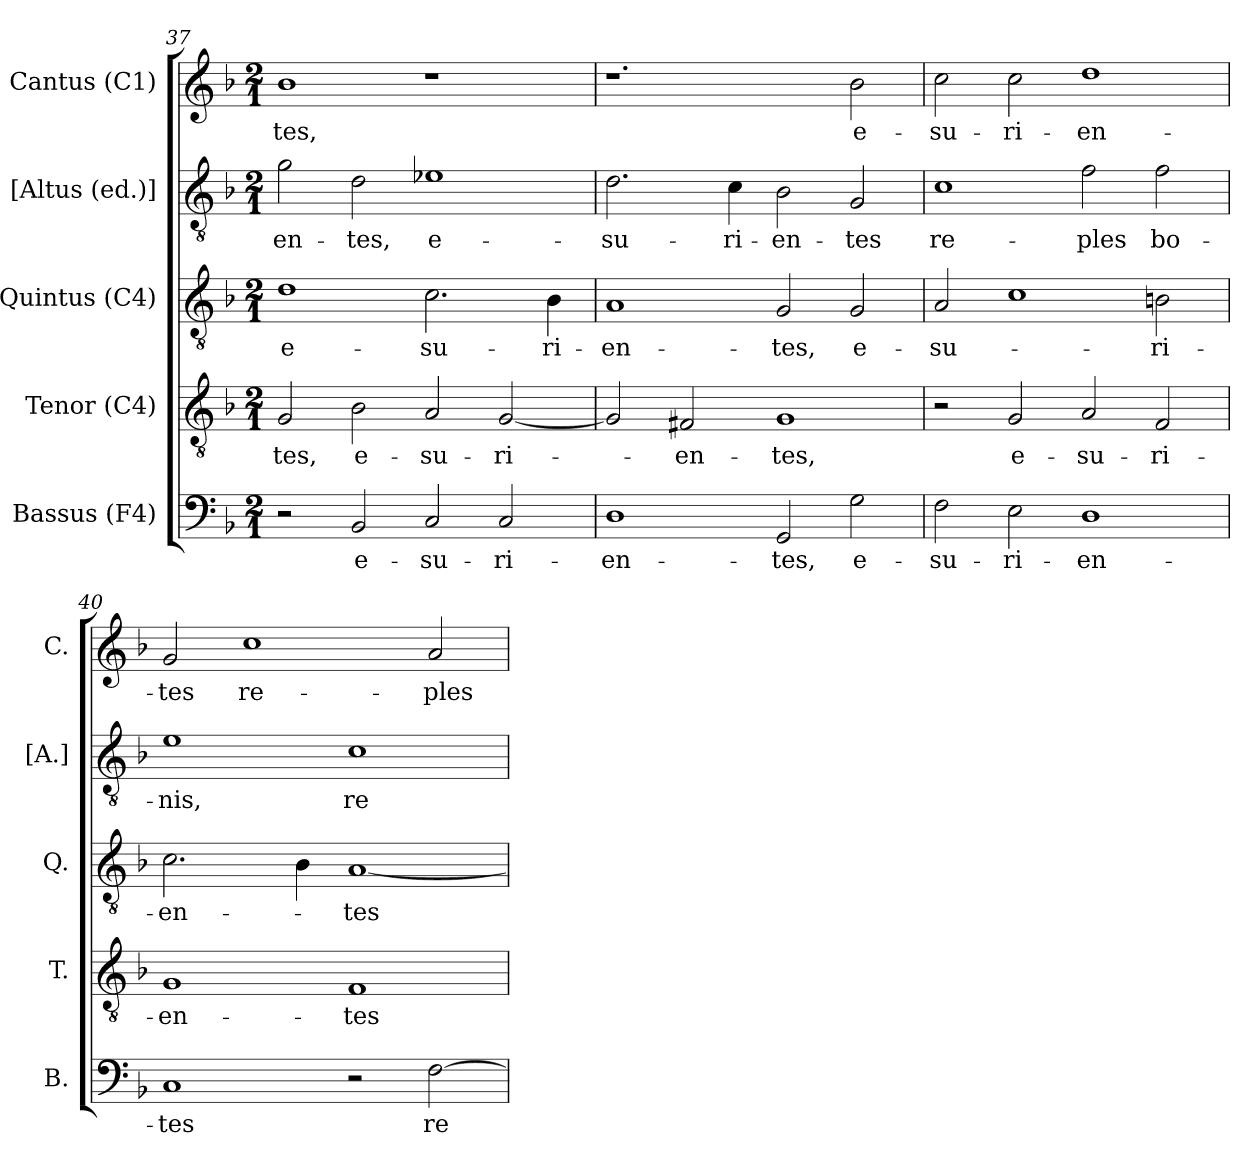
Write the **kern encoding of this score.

**kern	**text	**kern	**text	**kern	**text	**kern	**text	**kern	**text
*part5	*part5	*part4	*part4	*part3	*part3	*part2	*part2	*part1	*part1
*staff5	*staff5	*staff4	*staff4	*staff3	*staff3	*staff2	*staff2	*staff1	*staff1
*I"Bassus (F4)	*	*I"Tenor (C4)	*	*I"Quintus (C4)	*	*I"[Altus (ed.)]	*	*I"Cantus (C1)	*
*I'B.	*	*I'T.	*	*I'Q.	*	*I'[A.]	*	*I'C.	*
!!LO:PB:g=z
*clefF4	*	*clefGv2	*	*clefGv2	*	*clefGv2	*	*clefG2	*
*	*	*ITrd7c12	*	*ITrd7c12	*	*ITrd7c12	*	*	*
*k[b-]	*	*k[b-]	*	*k[b-]	*	*k[b-]	*	*k[b-]	*
*F:	*	*F:	*	*F:	*	*F:	*	*F:	*
*M2/1	*	*M2/1	*	*M2/1	*	*M2/1	*	*M2/1	*
=37	=37	=37	=37	=37	=37	=37	=37	=37	=37
!	!	!	!LO:LY:b:color=#000000	!	!	!	!	!	!
!	!	!	!	!	!LO:LY:b:color=#000000	!	!	!	!
!	!	!	!	!	!	!	!LO:LY:b:color=#000000	!	!
!	!	!	!	!	!	!	!	!	!LO:LY:b:color=#000000
2r	.	2GGi/	-tes,	1Di	e-	2Gi\	-en-	1b-i	-tes,
!	!LO:LY:b:color=#000000	!	!	!	!	!	!	!	!
!	!	!	!LO:LY:b:color=#000000	!	!	!	!	!	!
!	!	!	!	!	!	!	!LO:LY:b:color=#000000	!	!
2BB-i/	e-	2BB-i\	e-	.	.	2Di\	-tes,	.	.
!	!LO:LY:b:color=#000000	!	!	!	!	!	!	!	!
!	!	!	!LO:LY:b:color=#000000	!	!	!	!	!	!
!	!	!	!	!	!LO:LY:b:color=#000000	!	!	!	!
!	!	!	!	!	!	!	!LO:LY:b:color=#000000	!	!
2Ci/	-su-	2AAi/	-su-	2.Ci\	-su-	1E-Xi	e-	1r	.
!	!LO:LY:b:color=#000000	!	!	!	!	!	!	!	!
!	!	!	!LO:LY:b:color=#000000	!	!	!	!	!	!
2Ci/	-ri-	[2GGi/	-ri-	.	.	.	.	.	.
!	!	!	!	!	!LO:LY:b:color=#000000	!	!	!	!
.	.	.	.	4BB-i\	-ri-	.	.	.	.
=38	=38	=38	=38	=38	=38	=38	=38	=38	=38
!	!LO:LY:b:color=#000000	!	!	!	!	!	!	!	!
!	!	!	!	!	!LO:LY:b:color=#000000	!	!	!	!
!	!	!	!	!	!	!	!LO:LY:b:color=#000000	!	!
1Di	-en-	2GGi/]	.	1AAi	-en-	2.Di\	-su-	1.r	.
!	!	!	!LO:LY:b:color=#000000	!	!	!	!	!	!
.	.	2FF#Xi/	-en-	.	.	.	.	.	.
!	!	!	!	!	!	!	!LO:LY:b:color=#000000	!	!
.	.	.	.	.	.	4Ci\	-ri-	.	.
!	!LO:LY:b:color=#000000	!	!	!	!	!	!	!	!
!	!	!	!LO:LY:b:color=#000000	!	!	!	!	!	!
!	!	!	!	!	!LO:LY:b:color=#000000	!	!	!	!
!	!	!	!	!	!	!	!LO:LY:b:color=#000000	!	!
2GGi/	-tes,	1GGi	-tes,	2GGi/	-tes,	2BB-i\	-en-	.	.
!	!LO:LY:b:color=#000000	!	!	!	!	!	!	!	!
!	!	!	!	!	!LO:LY:b:color=#000000	!	!	!	!
!	!	!	!	!	!	!	!LO:LY:b:color=#000000	!	!
!	!	!	!	!	!	!	!	!	!LO:LY:b:color=#000000
2Gi\	e-	.	.	2GGi/	e-	2GGi/	-tes	2b-i\	e-
=39	=39	=39	=39	=39	=39	=39	=39	=39	=39
!	!LO:LY:b:color=#000000	!	!	!	!	!	!	!	!
!	!	!	!	!	!LO:LY:b:color=#000000	!	!	!	!
!	!	!	!	!	!	!	!LO:LY:b:color=#000000	!	!
!	!	!	!	!	!	!	!	!	!LO:LY:b:color=#000000
2Fi\	-su-	2r	.	2AAi/	-su-	1Ci	re-	2cci\	-su-
!	!LO:LY:b:color=#000000	!	!	!	!	!	!	!	!
!	!	!	!LO:LY:b:color=#000000	!	!	!	!	!	!
!	!	!	!	!	!	!	!	!	!LO:LY:b:color=#000000
2Ei\	-ri-	2GGi/	e-	1Ci	.	.	.	2cci\	-ri-
!	!LO:LY:b:color=#000000	!	!	!	!	!	!	!	!
!	!	!	!LO:LY:b:color=#000000	!	!	!	!	!	!
!	!	!	!	!	!	!	!LO:LY:b:color=#000000	!	!
!	!	!	!	!	!	!	!	!	!LO:LY:b:color=#000000
1Di	-en-	2AAi/	-su-	.	.	2Fi\	-ples	1ddi	-en-
!	!	!	!LO:LY:b:color=#000000	!	!	!	!	!	!
!	!	!	!	!	!LO:LY:b:color=#000000	!	!	!	!
!	!	!	!	!	!	!	!LO:LY:b:color=#000000	!	!
.	.	2FFi/	-ri-	2BBni\	-ri-	2Fi\	bo-	.	.
=40	=40	=40	=40	=40	=40	=40	=40	=40	=40
!	!LO:LY:b:color=#000000	!	!	!	!	!	!	!	!
!	!	!	!LO:LY:b:color=#000000	!	!	!	!	!	!
!	!	!	!	!	!LO:LY:b:color=#000000	!	!	!	!
!	!	!	!	!	!	!	!LO:LY:b:color=#000000	!	!
!	!	!	!	!	!	!	!	!	!LO:LY:b:color=#000000
1Ci	-tes	1GGi	-en-	2.Ci\	-en-	1Ei	-nis,	2gi/	-tes
!	!	!	!	!	!	!	!	!	!LO:LY:b:color=#000000
.	.	.	.	.	.	.	.	1cci	re-
.	.	.	.	4BB-i\	.	.	.	.	.
!	!	!	!LO:LY:b:color=#000000	!	!	!	!	!	!
!	!	!	!	!	!LO:LY:b:color=#000000	!	!	!	!
!	!	!	!	!	!	!	!LO:LY:b:color=#000000	!	!
2r	.	1FFi	-tes	[1AAi	-tes	1Ci	re-	.	.
!	!LO:LY:b:color=#000000	!	!	!	!	!	!	!	!
!	!	!	!	!	!	!	!	!	!LO:LY:b:color=#000000
[2Fi\	re-	.	.	.	.	.	.	2ai/	-ples
=	=	=	=	=	=	=	=	=	=
*-	*-	*-	*-	*-	*-	*-	*-	*-	*-
